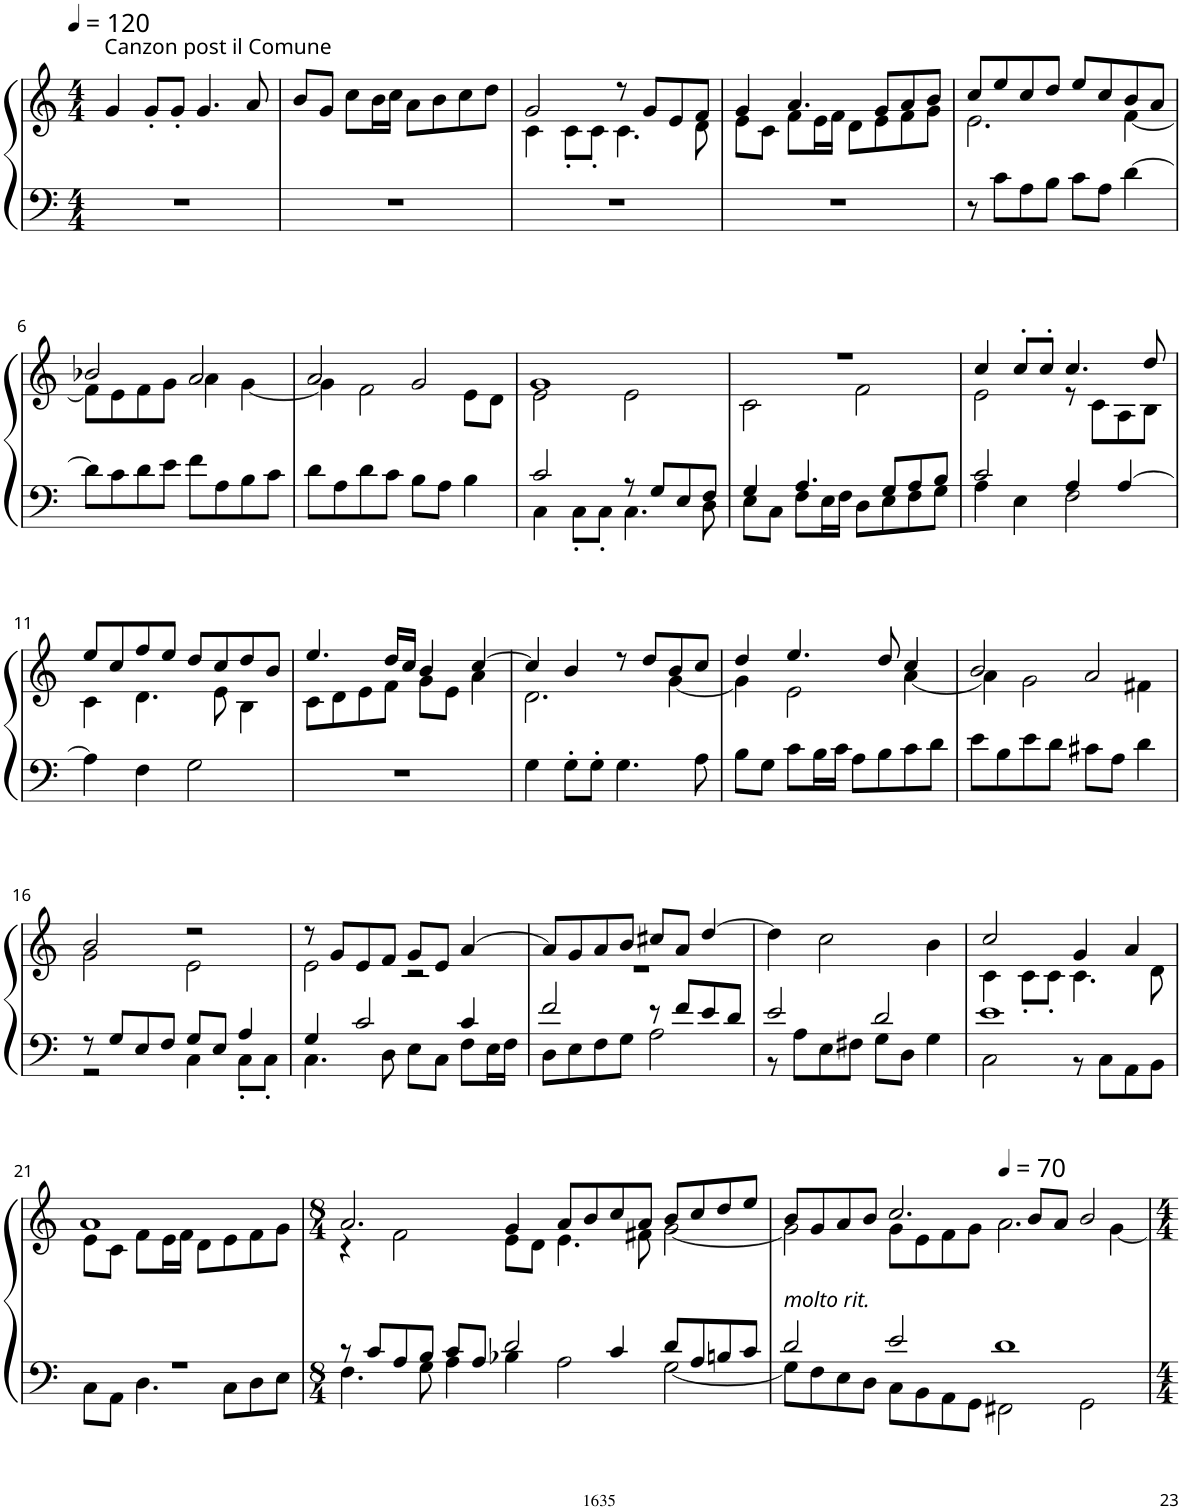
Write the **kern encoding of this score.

**kern	**kern
*part1	*part1
*staff2	*staff1
*I"Organ	*
!!LO:PB:g=z
*clefF4	*clefG2
*k[]	*k[]
*M4/4	*M4/4
*MM120	*MM120
=1	=1
!	!LO:TX:a:t=Canzon post il Comune
1r	4g/
.	8g'/L
.	8g'/J
.	4.g/
.	8a/
=2	=2
1r	8b/L
.	8g/J
.	8cc\L
.	16b\L
.	16cc\JJ
.	8a\L
.	8b\
.	8cc\
.	8dd\J
=3	=3
*	*^
1r	2g/	4c\
.	.	8c'\L
.	.	8c'\J
.	8r	4.c\
.	8g/L	.
.	8e/	.
.	8f/J	8d\
=4	=4	=4
1r	4g/	8e\L
.	.	8c\J
.	4.a/	8f\L
.	.	16e\L
.	.	16f\JJ
.	.	8d\L
.	8g/L	8e\
.	8a/	8f\
.	8b/J	8g\J
=5	=5	=5
8r	8cc/L	2.e\
8c\L	8ee/	.
8A\	8cc/	.
8B\J	8dd/J	.
8c\L	8ee/L	.
8A\J	8cc/	.
[4d\	8b/	[4f\
.	8a/J	.
!!LO:LB:g=z	!!
=6	=6	=6
8d\L]	2b-X/	8f\L]
8c\	.	8e\
8d\	.	8f\
8e\J	.	8g\J
8f\L	2a/	4a\
8A\	.	.
8B\	.	[4g\
8c\J	.	.
=7	=7	=7
8d\L	2a/	4g\]
8A\	.	.
8d\	.	2f\
8c\J	.	.
8B\L	2g/	.
8A\J	.	.
4B\	.	8e\L
.	.	8d\J
=8	=8	=8
*^	*	*
2c/	4C\	1g	2e\
.	8C'\L	.	.
.	8C'\J	.	.
8r	4.C\	.	2e\
8G/L	.	.	.
8E/	.	.	.
8F/J	8D\	.	.
=9	=9	=9	=9
4G/	8E\L	1r	2c\
.	8C\J	.	.
4.A/	8F\L	.	.
.	16E\L	.	.
.	16F\JJ	.	.
.	8D\L	.	2f\
8G/L	8E\	.	.
8A/	8F\	.	.
8B/J	8G\J	.	.
=10	=10	=10	=10
2c/	4A\	4cc/	2e\
.	4E\	8cc'/L	.
.	.	8cc'/J	.
4A/	2F\	4.cc/	8r
.	.	.	8c\L
[4A/	.	.	8A\
.	.	8dd/	8B\J
*v	*v	*	*
!!LO:LB:g=z	!!
=11	=11	=11
4A\]	8ee/L	4c\
.	8cc/	.
4F\	8ff/	4.d\
.	8ee/J	.
2G\	8dd/L	.
.	8cc/	8e\
.	8dd/	4B\
.	8b/J	.
=12	=12	=12
1r	4.ee/	8c\L
.	.	8d\
.	.	8e\
.	16dd/LL	8f\J
.	16cc/JJ	.
.	4b/	8g\L
.	.	8e\J
.	[4cc/	4a\
=13	=13	=13
4G\	4cc/]	2.d\
8G'\L	4b/	.
8G'\J	.	.
4.G\	8r	.
.	8dd/L	.
.	8b/	[4g\
8A\	8cc/J	.
=14	=14	=14
8B\L	4dd/	4g\]
8G\J	.	.
8c\L	4.ee/	2e\
16B\L	.	.
16c\JJ	.	.
8A\L	.	.
8B\	8dd/	.
8c\	4cc/	[4a\
8d\J	.	.
=15	=15	=15
8e\L	2b/	4a\]
8B\	.	.
8e\	.	2g\
8d\J	.	.
8c#X\L	2a/	.
8A\J	.	.
4d\	.	4f#X\
!!LO:LB:g=z	!!
=16	=16	=16
*^	*	*
8r	2r	2b/	2g\
8G/L	.	.	.
8E/	.	.	.
8F/J	.	.	.
8G/L	4C\	2r	2e\
8E/J	.	.	.
4A/	8C'\L	.	.
.	8C'\J	.	.
=17	=17	=17	=17
4G/	4.C\	8r	2e\
.	.	8g/L	.
2c/	.	8e/	.
.	8D\	8f/J	.
.	8E\L	8g/L	2r
.	8C\J	8e/J	.
4c/	8F\L	[4a/	.
.	16E\L	.	.
.	16F\JJ	.	.
=18	=18	=18	=18
2f/	8D\L	8a/L]	1r
.	8E\	8g/	.
.	8F\	8a/	.
.	8G\J	8b/J	.
8r	2A\	8cc#X/L	.
8f/L	.	8a/J	.
8e/	.	[4dd/	.
8d/J	.	.	.
*	*	*v	*v
=19	=19	=19
2e/	8r	4dd\]
.	8A\L	.
.	8E\	2cc\
.	8F#X\J	.
2d/	8G\L	.
.	8D\J	.
.	4G\	4b\
=20	=20	=20
*	*	*^
1e	2C\	2cc/	4c\
.	.	.	8c'\L
.	.	.	8c'\J
.	8r	4g/	4.c\
.	8C\L	.	.
.	8AA\	4a/	.
.	8BB\J	.	8d\
!!LO:LB:g=z	!!
=21	=21	=21	=21
1r	8C\L	1a	8e\L
.	8AA\J	.	8c\J
.	4.D\	.	8f\L
.	.	.	16e\L
.	.	.	16f\JJ
.	.	.	8d\L
.	8C\L	.	8e\
.	8D\	.	8f\
.	8E\J	.	8g\J
=22	=22	=22	=22
*M8/4	*	*M8/4	*
8r	4.F\	2.a/	4r
8c/L	.	.	.
8A/	.	.	2f\
8B/J	8G\	.	.
8c/L	4A\	.	.
8A/J	.	.	.
2d/	4B-X\	4g/	8e\L
.	.	.	8d\J
.	2A\	8a/L	4.e\
.	.	8b/	.
4c/	.	8cc/	.
.	.	8a/J	8f#X\
8d/L	[2G\	8b/L	[2g\
8A/	.	8cc/	.
8Bn/	.	8dd/	.
8c/J	.	8ee/J	.
=23	=23	=23	=23
!	!	!LO:TX:b:i:t=molto rit.	!
2d/	8G\L]	8b/L	2g\]
.	8F\	8g/	.
.	8E\	8a/	.
.	8D\J	8b/J	.
2e/	8C\L	2.cc/	8g\L
.	8BB\	.	8e\
.	8AA\	.	8f\
.	8GG\J	.	8g\J
*	*	*MM70	*
1d	2FF#X\	.	2.a\
.	.	8b/L	.
.	.	8a/J	.
.	2GG\	2b/	.
.	.	.	[4g\
*v	*v	*	*
*	*v	*v
=	=
*-	*-
